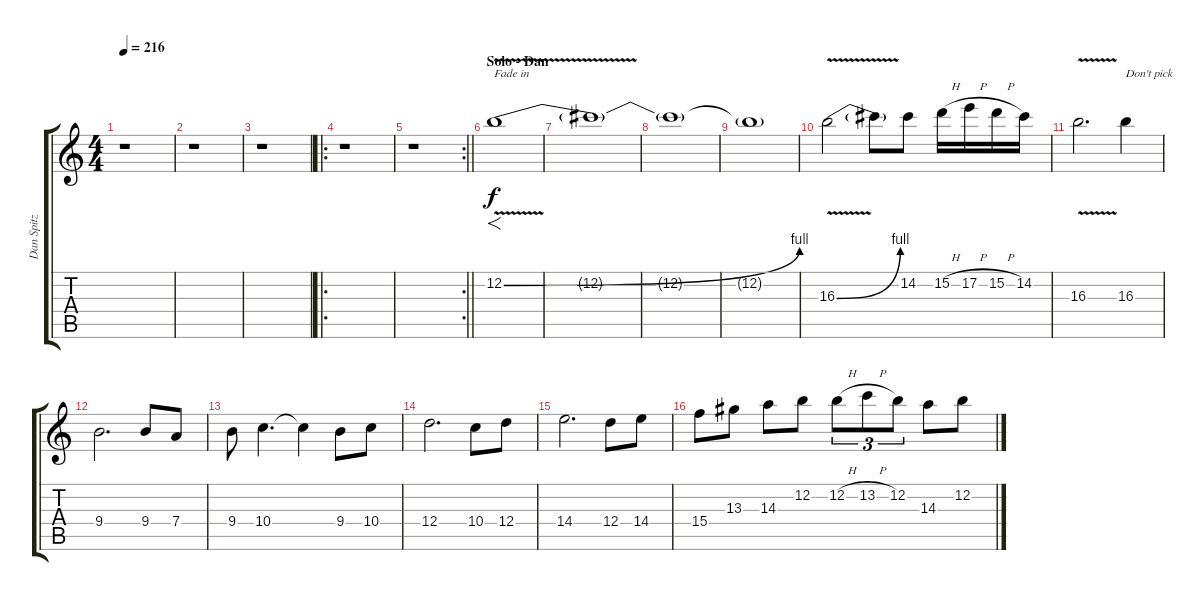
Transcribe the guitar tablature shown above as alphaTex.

\track ("Dan Spitz" "Dan Spitz") {instrument distortionguitar}
\staff {score tabs}
\tuning (E4 B3 G3 D3 A2 E2) {hide}
\ts (4 4)
\tempo 216
\clef g2
\ks c
r.1{dy f} |
r.1 |
r.1 |
\ro
r.1 |
\rc 2
\barLineRight lightlight
r.1 |
\section ("" "Solo - Dan")
12.2{be (bend 0 0 60 4) v}.1{f txt "Fade in"} |
12.2{t}.1 |
12.2{t}.1 |
12.2{t}.1 |
16.3{be (bend 0 0 60 4) v}.2 16.3{t}.8 14.2.8 15.2{h}.16 17.2{h}.16 15.2{h}.16 14.2.16 |
16.3{v}.2{d} 16.3.4{txt "Don't pick"} |
9.4.2{d} 9.4.8 7.4.8 |
9.4.8 10.4.4{d} 10.4{t}.4 9.4.8 10.4.8 |
12.4.2{d} 10.4.8 12.4.8 |
14.4.2{d} 12.4.8 14.4.8 |
15.4.8 13.3.8 14.3.8 12.2.8 12.2{h}.8{tu (3 2)} 13.2{h}.8{tu (3 2)} 12.2.8{tu (3 2)} 14.3.8 12.2.8
